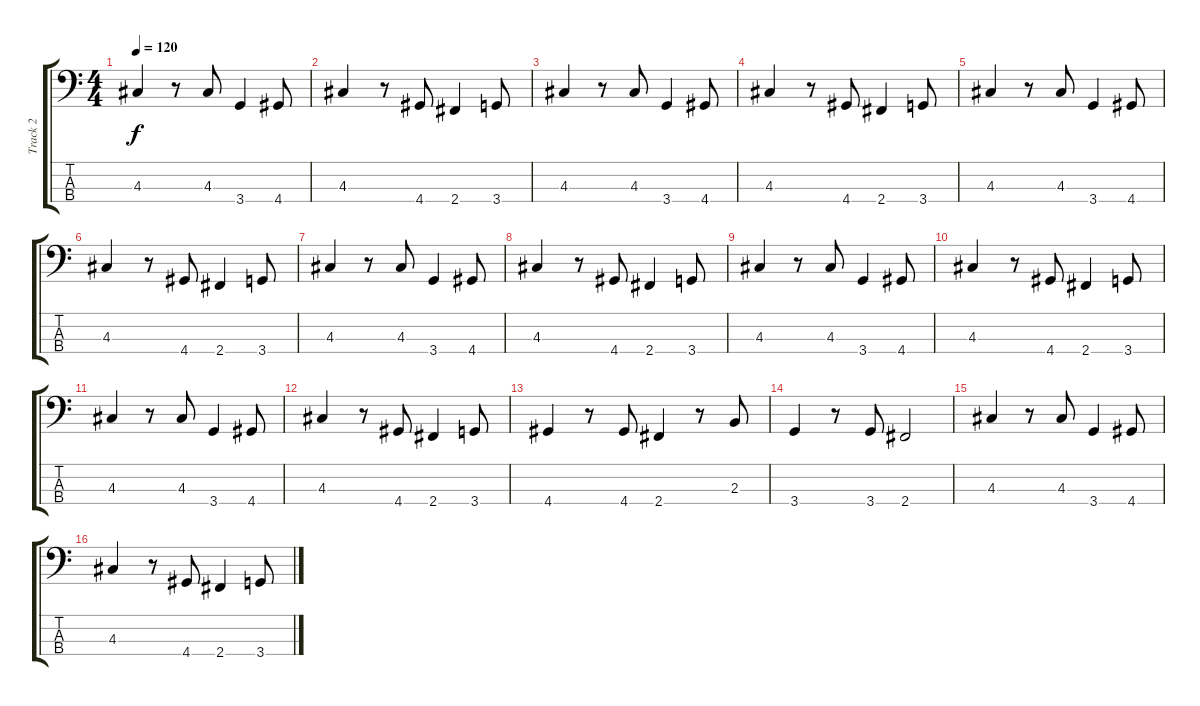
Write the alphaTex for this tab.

\track ("Track 2" "Track 2") {instrument electricbassfinger}
\staff {score tabs}
\tuning (G2 D2 A1 E1) {hide}
\ts (4 4)
\tempo 120
\clef f4
\ks c
4.3.4{dy f} r.8 4.3.8 3.4.4 4.4.8 |
4.3.4 r.8 4.4.8 2.4.4 3.4.8 |
4.3.4 r.8 4.3.8 3.4.4 4.4.8 |
4.3.4 r.8 4.4.8 2.4.4 3.4.8 |
4.3.4 r.8 4.3.8 3.4.4 4.4.8 |
4.3.4 r.8 4.4.8 2.4.4 3.4.8 |
4.3.4 r.8 4.3.8 3.4.4 4.4.8 |
4.3.4 r.8 4.4.8 2.4.4 3.4.8 |
4.3.4 r.8 4.3.8 3.4.4 4.4.8 |
4.3.4 r.8 4.4.8 2.4.4 3.4.8 |
4.3.4 r.8 4.3.8 3.4.4 4.4.8 |
4.3.4 r.8 4.4.8 2.4.4 3.4.8 |
4.4.4 r.8 4.4.8 2.4.4 r.8 2.3.8 |
3.4.4 r.8 3.4.8 2.4.2 |
4.3.4 r.8 4.3.8 3.4.4 4.4.8 |
4.3.4 r.8 4.4.8 2.4.4 3.4.8
